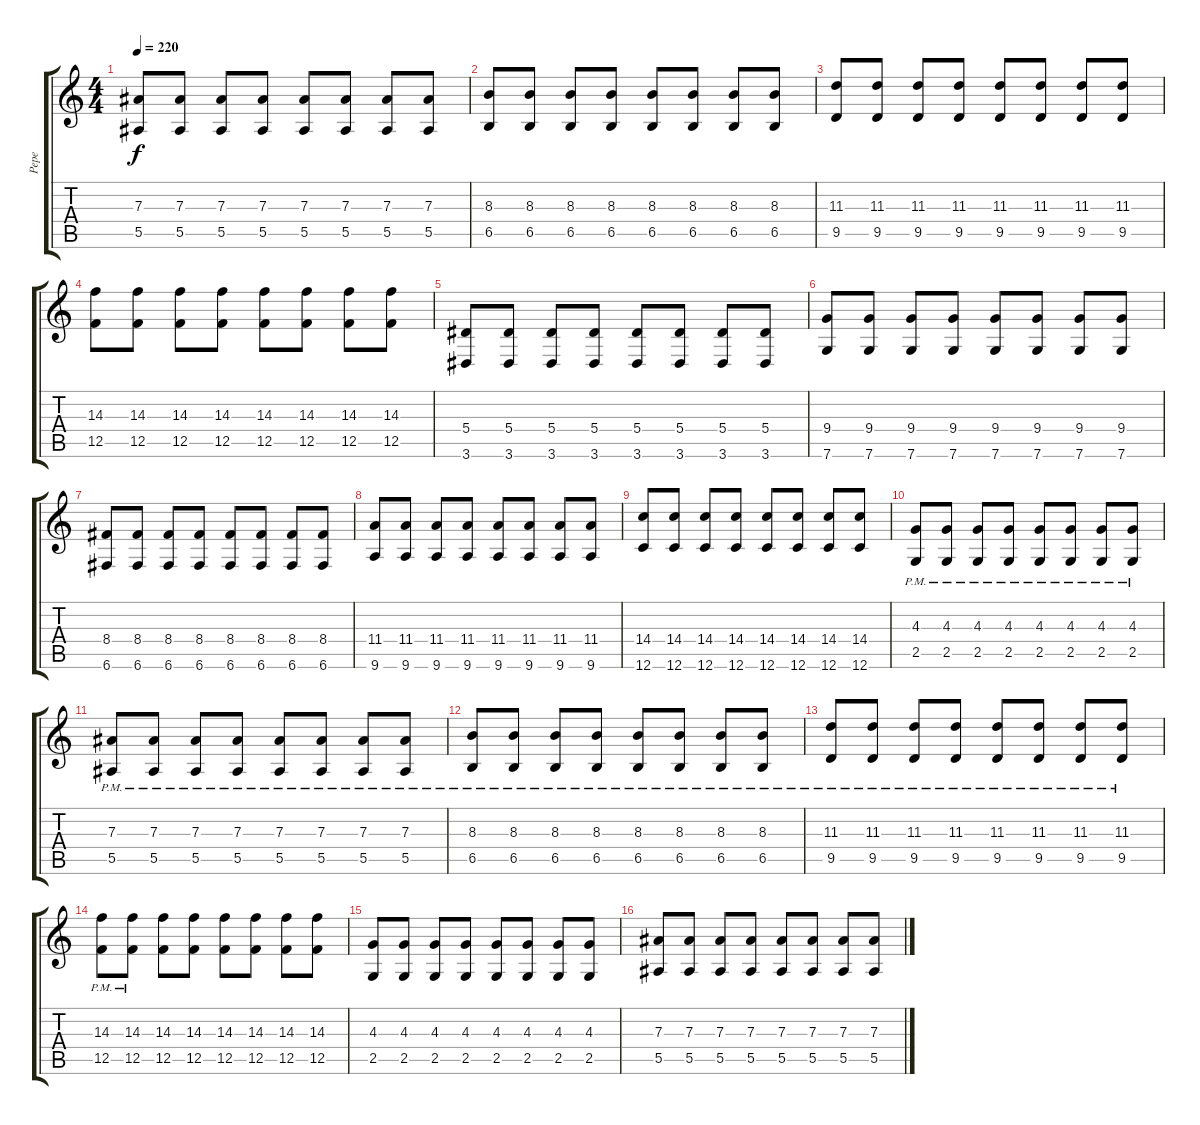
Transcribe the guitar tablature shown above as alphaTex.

\track ("Pepe" "Pepe") {instrument distortionguitar}
\staff {score tabs}
\tuning (C4 G3 Eb3 Bb2 F2 C2) {hide}
\ts (4 4)
\tempo 220
\clef g2
\ks c
(7.3 5.5).8{dy f} (7.3 5.5).8 (7.3 5.5).8 (7.3 5.5).8 (7.3 5.5).8 (7.3 5.5).8 (7.3 5.5).8 (7.3 5.5).8 |
(8.3 6.5).8 (8.3 6.5).8 (8.3 6.5).8 (8.3 6.5).8 (8.3 6.5).8 (8.3 6.5).8 (8.3 6.5).8 (8.3 6.5).8 |
(11.3 9.5).8 (11.3 9.5).8 (11.3 9.5).8 (11.3 9.5).8 (11.3 9.5).8 (11.3 9.5).8 (11.3 9.5).8 (11.3 9.5).8 |
(14.3 12.5).8 (14.3 12.5).8 (14.3 12.5).8 (14.3 12.5).8 (14.3 12.5).8 (14.3 12.5).8 (14.3 12.5).8 (14.3 12.5).8 |
(5.4 3.6).8 (5.4 3.6).8 (5.4 3.6).8 (5.4 3.6).8 (5.4 3.6).8 (5.4 3.6).8 (5.4 3.6).8 (5.4 3.6).8 |
(9.4 7.6).8 (9.4 7.6).8 (9.4 7.6).8 (9.4 7.6).8 (9.4 7.6).8 (9.4 7.6).8 (9.4 7.6).8 (9.4 7.6).8 |
(8.4 6.6).8 (8.4 6.6).8 (8.4 6.6).8 (8.4 6.6).8 (8.4 6.6).8 (8.4 6.6).8 (8.4 6.6).8 (8.4 6.6).8 |
(11.4 9.6).8 (11.4 9.6).8 (11.4 9.6).8 (11.4 9.6).8 (11.4 9.6).8 (11.4 9.6).8 (11.4 9.6).8 (11.4 9.6).8 |
(14.4 12.6).8 (14.4 12.6).8 (14.4 12.6).8 (14.4 12.6).8 (14.4 12.6).8 (14.4 12.6).8 (14.4 12.6).8 (14.4 12.6).8 |
(4.3{pm} 2.5{pm}).8 (4.3{pm} 2.5{pm}).8 (4.3{pm} 2.5{pm}).8 (4.3{pm} 2.5{pm}).8 (4.3{pm} 2.5{pm}).8 (4.3{pm} 2.5{pm}).8 (4.3{pm} 2.5{pm}).8 (4.3{pm} 2.5{pm}).8 |
(7.3{pm} 5.5{pm}).8 (7.3{pm} 5.5{pm}).8 (7.3{pm} 5.5{pm}).8 (7.3{pm} 5.5{pm}).8 (7.3{pm} 5.5{pm}).8 (7.3{pm} 5.5{pm}).8 (7.3{pm} 5.5{pm}).8 (7.3{pm} 5.5{pm}).8 |
(8.3{pm} 6.5{pm}).8 (8.3{pm} 6.5{pm}).8 (8.3{pm} 6.5{pm}).8 (8.3{pm} 6.5{pm}).8 (8.3{pm} 6.5{pm}).8 (8.3{pm} 6.5{pm}).8 (8.3{pm} 6.5{pm}).8 (8.3{pm} 6.5{pm}).8 |
(11.3{pm} 9.5{pm}).8 (11.3{pm} 9.5{pm}).8 (11.3{pm} 9.5{pm}).8 (11.3{pm} 9.5{pm}).8 (11.3{pm} 9.5{pm}).8 (11.3{pm} 9.5{pm}).8 (11.3{pm} 9.5{pm}).8 (11.3{pm} 9.5{pm}).8 |
(14.3{pm} 12.5{pm}).8 (14.3{pm} 12.5{pm}).8 (14.3 12.5).8 (14.3 12.5).8 (14.3 12.5).8 (14.3 12.5).8 (14.3 12.5).8 (14.3 12.5).8 |
(4.3 2.5).8 (4.3 2.5).8 (4.3 2.5).8 (4.3 2.5).8 (4.3 2.5).8 (4.3 2.5).8 (4.3 2.5).8 (4.3 2.5).8 |
(7.3 5.5).8 (7.3 5.5).8 (7.3 5.5).8 (7.3 5.5).8 (7.3 5.5).8 (7.3 5.5).8 (7.3 5.5).8 (7.3 5.5).8
